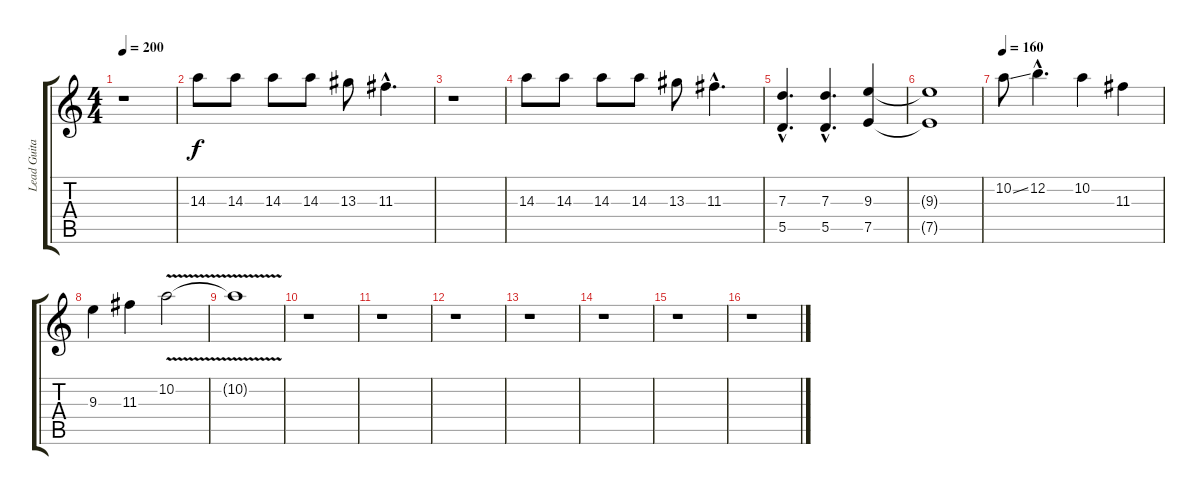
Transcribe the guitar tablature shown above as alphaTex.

\track ("Lead Guitar" "Lead Guita") {instrument distortionguitar}
\staff {score tabs}
\tuning (E4 B3 G3 D3 A2 E2) {hide}
\ts (4 4)
\tempo 200
\clef g2
\ks c
r.1{dy f} |
14.3.8 14.3.8 14.3.8 14.3.8 13.3.8 11.3{hac}.4{d} |
r.1 |
14.3.8 14.3.8 14.3.8 14.3.8 13.3.8 11.3{hac}.4{d} |
(7.3{hac} 5.5{hac}).4{d} (7.3{hac} 5.5{hac}).4{d} (9.3 7.5).4 |
(9.3{t} 7.5{t}).1 |
\tempo 160
10.2{ss}.8 12.2{hac}.4{d} 10.2.4 11.3.4 |
9.3.4 11.3.4 10.2{v}.2 |
10.2{t}.1 |
r.1 |
r.1 |
r.1 |
r.1 |
r.1 |
r.1 |
r.1
